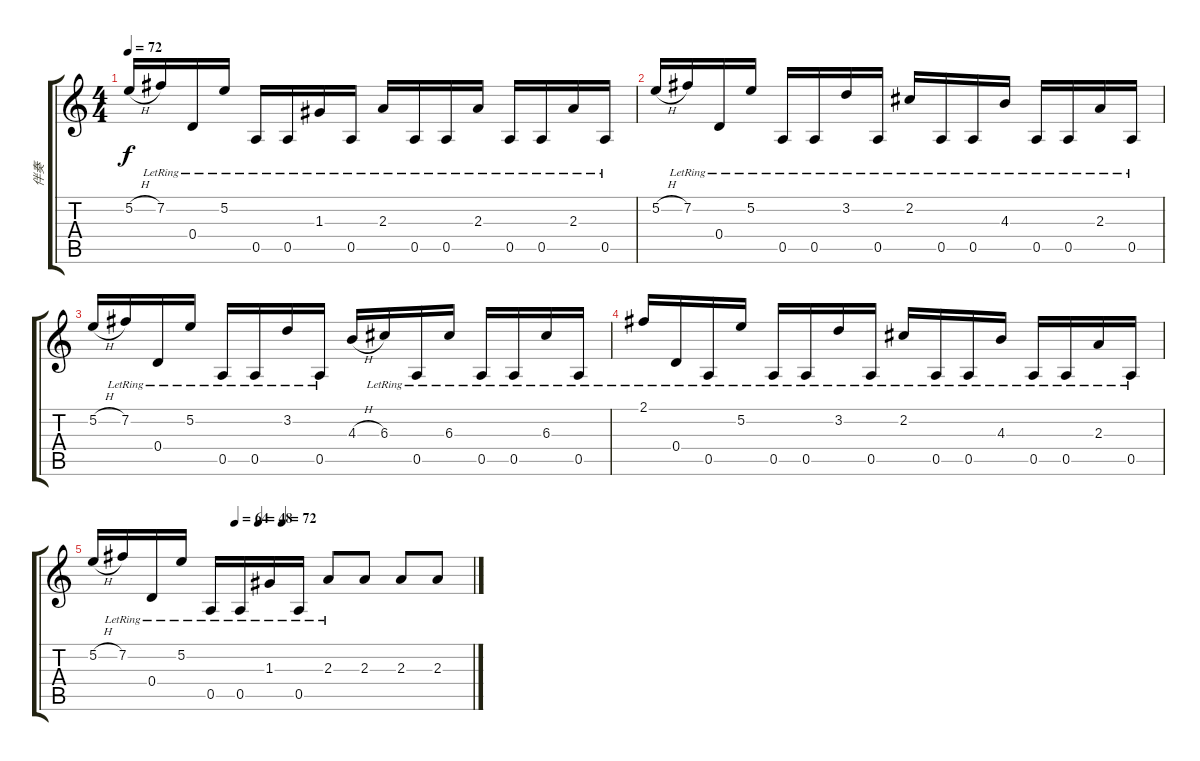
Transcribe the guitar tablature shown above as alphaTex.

\track ("伴奏" "伴奏") {instrument acousticguitarsteel}
\staff {score tabs}
\tuning (E4 B3 G3 D3 A2 E2) {hide}
\ts (4 4)
\tempo 72
\clef g2
\ks c
5.2{h}.16{dy f} 7.2{lr}.16 0.4{lr}.16 5.2{lr}.16 0.5{lr}.16 0.5{lr}.16 1.3{lr}.16 0.5{lr}.16 2.3{lr}.16 0.5{lr}.16 0.5{lr}.16 2.3{lr}.16 0.5{lr}.16 0.5{lr}.16 2.3{lr}.16 0.5{lr}.16 |
5.2{h}.16 7.2{lr}.16 0.4{lr}.16 5.2{lr}.16 0.5{lr}.16 0.5{lr}.16 3.2{lr}.16 0.5{lr}.16 2.2{lr}.16 0.5{lr}.16 0.5{lr}.16 4.3{lr}.16 0.5{lr}.16 0.5{lr}.16 2.3{lr}.16 0.5{lr}.16 |
5.2{h}.16 7.2{lr}.16 0.4{lr}.16 5.2{lr}.16 0.5{lr}.16 0.5{lr}.16 3.2{lr}.16 0.5{lr}.16 4.3{h}.16 6.3{lr}.16 0.5{lr}.16 6.3{lr}.16 0.5{lr}.16 0.5{lr}.16 6.3{lr}.16 0.5{lr}.16 |
2.1{lr}.16 0.4{lr}.16 0.5{lr}.16 5.2{lr}.16 0.5{lr}.16 0.5{lr}.16 3.2{lr}.16 0.5{lr}.16 2.2{lr}.16 0.5{lr}.16 0.5{lr}.16 4.3{lr}.16 0.5{lr}.16 0.5{lr}.16 2.3{lr}.16 0.5{lr}.16 |
\tempo (64 0.375)
\tempo (48 0.4375)
\tempo (72 0.5)
5.2{h}.16 7.2{lr}.16 0.4{lr}.16 5.2{lr}.16 0.5{lr}.16 0.5{lr}.16 1.3{lr}.16 0.5{lr}.16 2.3{lr}.8 2.3.8{volume 9} 2.3.8{volume 7} 2.3.8{volume 5}
